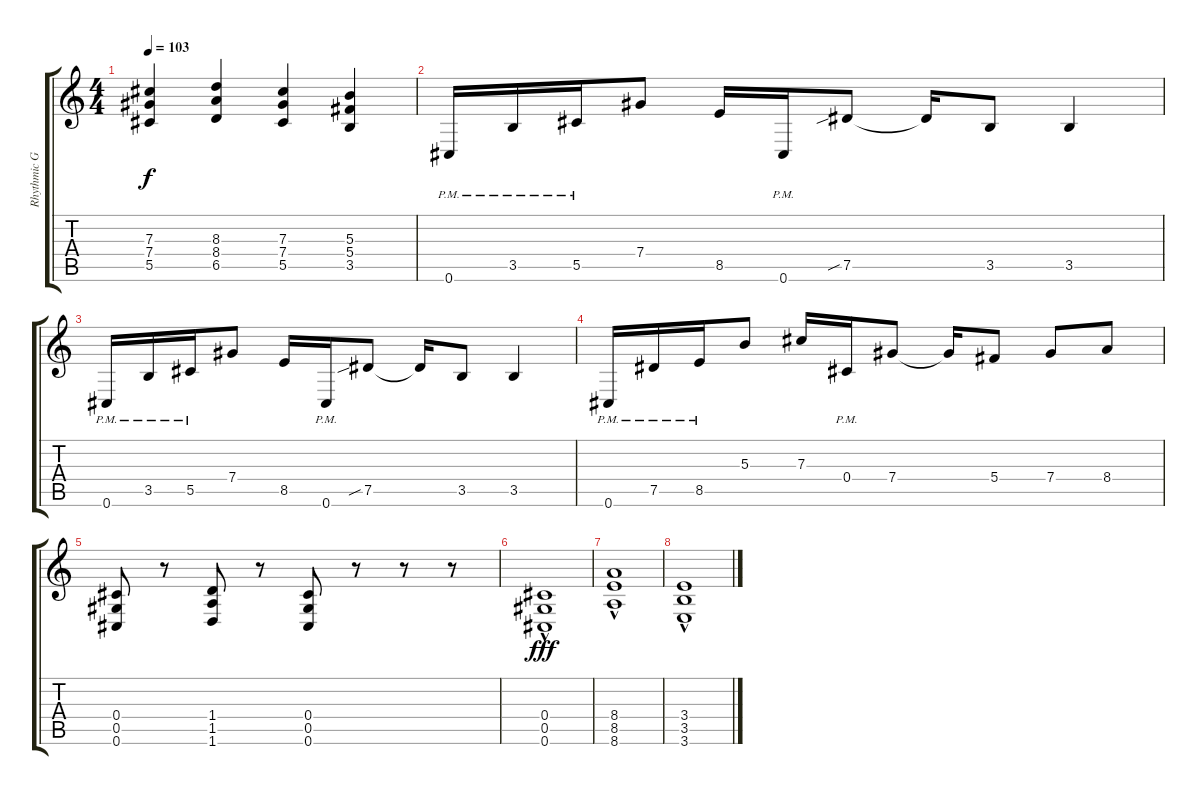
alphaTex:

\track ("Rhythmic Guitar" "Rhythmic G") {instrument distortionguitar}
\staff {score tabs}
\tuning (Eb4 Bb3 Gb3 Db3 Ab2 Db2) {hide}
\ts (4 4)
\tempo 103
\clef g2
\ks c
(7.3 7.4 5.5).4{dy f volume 7 instrument distortionguitar} (8.3 8.4 6.5).4 (7.3 7.4 5.5).4 (5.3 5.4 3.5).4 |
0.6{pm}.16 3.5{pm}.16 5.5{pm}.16 7.4.8 8.5.16 0.6{pm}.16 7.5{sib}.8 7.5{t}.16 3.5.8 3.5.4 |
0.6{pm}.16 3.5{pm}.16 5.5{pm}.16 7.4.8 8.5.16 0.6{pm}.16 7.5{sib}.8 7.5{t}.16 3.5.8 3.5.4 |
0.6{pm}.16 7.5{pm}.16 8.5{pm}.16 5.3.8 7.3.16 0.4{pm}.16 7.4.8 7.4{t}.16 5.4.8 7.4.8 8.4.8 |
(0.4 0.5 0.6).8 r.8 (1.4 1.5 1.6).8 r.8 (0.4 0.5 0.6).8 r.8 r.8 r.8 |
(0.4{hac} 0.5{hac} 0.6{hac}).1{dy fff} |
(8.4{hac} 8.5{hac} 8.6{hac}).1 |
(3.4{hac} 3.5{hac} 3.6{hac}).1
